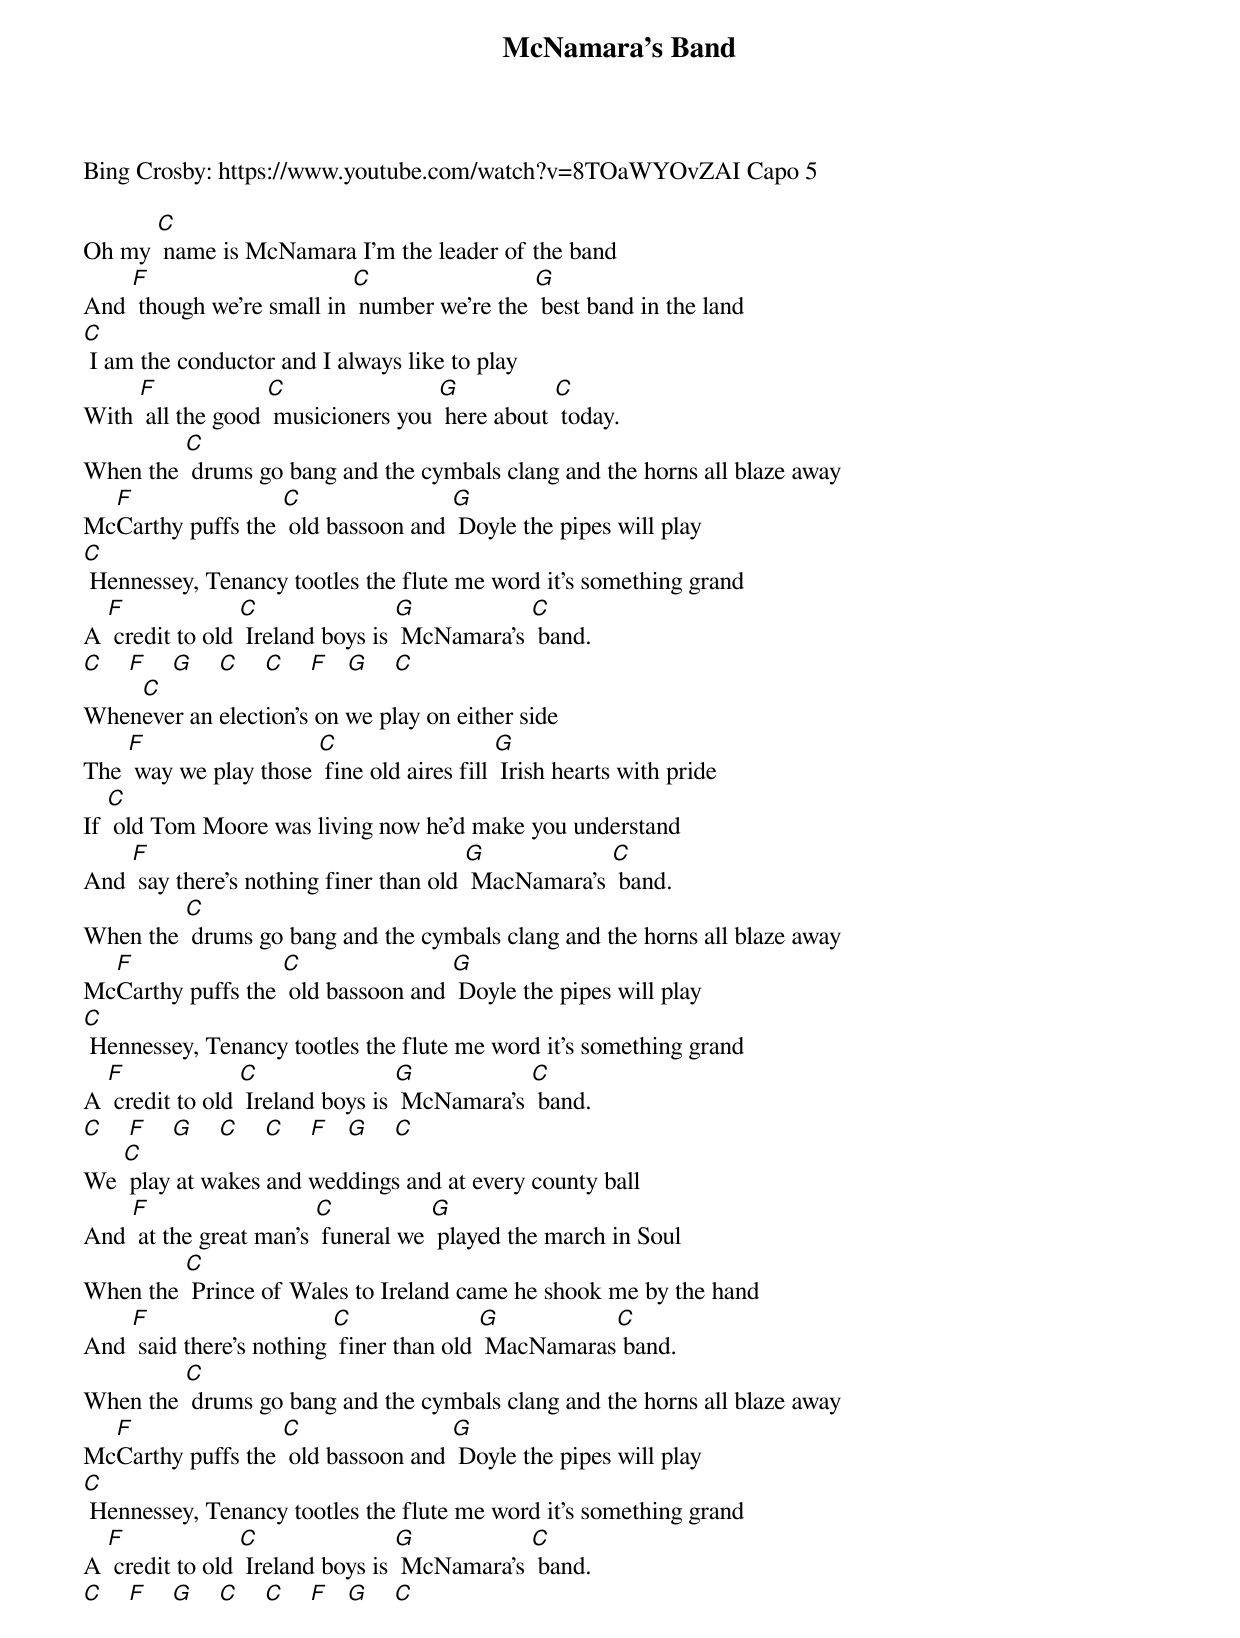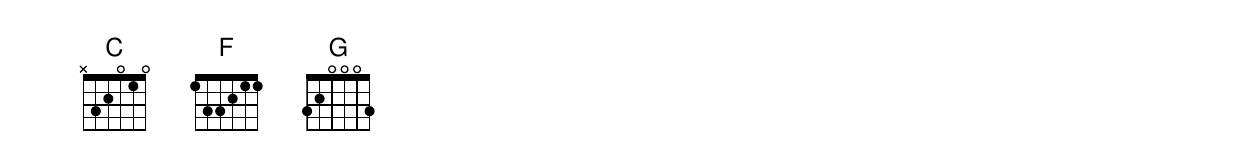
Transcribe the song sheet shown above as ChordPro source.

{t: McNamara's Band }
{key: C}
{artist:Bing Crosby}
Bing Crosby: https://www.youtube.com/watch?v=8TOaWYOvZAI Capo 5

Oh my [C] name is McNamara I’m the leader of the band
And [F] though we’re small in [C] number we’re the [G] best band in the land
[C] I am the conductor and I always like to play
With [F] all the good [C] musicioners you [G] here about [C] today.
{c: }
When the [C] drums go bang and the cymbals clang and the horns all blaze away
Mc[F]Carthy puffs the [C] old bassoon and [G] Doyle the pipes will play
[C] Hennessey, Tenancy tootles the flute me word it’s something grand
A [F] credit to old [C] Ireland boys is [G] McNamara’s [C] band.
{c: }
[C]    [F]    [G]    [C]    [C]    [F]   [G]    [C]
When[C]ever an election’s on we play on either side
The [F] way we play those [C] fine old aires fill [G] Irish hearts with pride
If [C] old Tom Moore was living now he’d make you understand
And [F] say there’s nothing finer than old [G] MacNamara’s [C] band.
{c: }
When the [C] drums go bang and the cymbals clang and the horns all blaze away
Mc[F]Carthy puffs the [C] old bassoon and [G] Doyle the pipes will play
[C] Hennessey, Tenancy tootles the flute me word it’s something grand
A [F] credit to old [C] Ireland boys is [G] McNamara’s [C] band.
{c: }
[C]    [F]    [G]    [C]    [C]    [F]   [G]    [C]
We [C] play at wakes and weddings and at every county ball
And [F] at the great man’s [C] funeral we [G] played the march in Soul
When the [C] Prince of Wales to Ireland came he shook me by the hand
And [F] said there’s nothing [C] finer than old [G] MacNamaras[C] band.
{c: }
When the [C] drums go bang and the cymbals clang and the horns all blaze away
Mc[F]Carthy puffs the [C] old bassoon and [G] Doyle the pipes will play
[C] Hennessey, Tenancy tootles the flute me word it’s something grand
A [F] credit to old [C] Ireland boys is [G] McNamara’s [C] band.
{c: }
[C]    [F]    [G]    [C]    [C]    [F]   [G]    [C]
